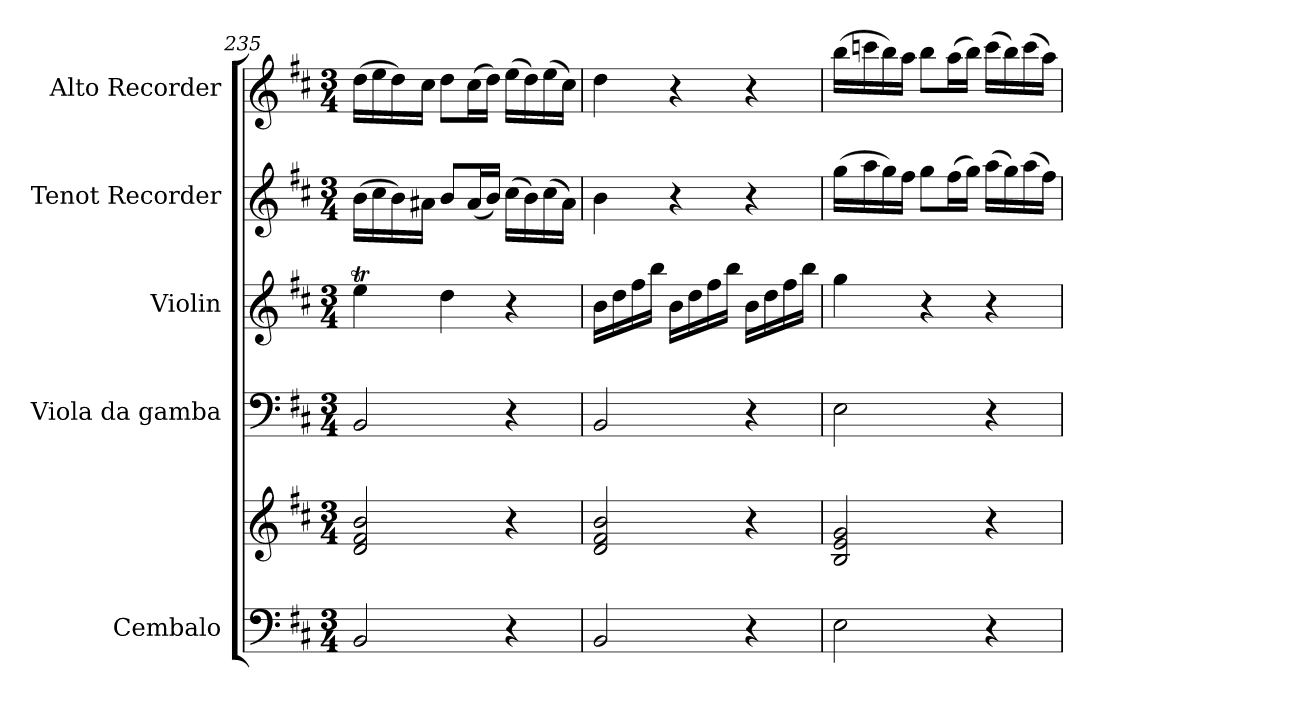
**kern	**kern	**kern	**kern	**kern	**kern
*part5	*part5	*part4	*part3	*part2	*part1
*staff6	*staff5	*staff4	*staff3	*staff2	*staff1
*I"Cembalo	*	*I"Viola da gamba	*I"Violin	*I"Tenot Recorder	*I"Alto Recorder
*	*	*I'Vla. d. g.	*I'Vln.	*I'T. Rec.	*I'A. Rec
*clefF4	*clefG2	*clefF4	*clefG2	*clefG2	*clefG2
*k[f#c#]	*k[f#c#]	*k[f#c#]	*k[f#c#]	*k[f#c#]	*k[f#c#]
*M3/4	*M3/4	*M3/4	*M3/4	*M3/4	*M3/4
=235	=235	=235	=235	=235	=235
2BB/	2d/ 2f#/ 2b/	2BB/	4eeT\	(16b\LL	(16dd\LL
.	.	.	.	16cc#\	16ee\
.	.	.	.	16b\)	16dd\)
.	.	.	.	16a#X\JJ	16cc#\JJ
.	.	.	4dd\	8b/L	8dd\L
.	.	.	.	(16a#/L	(16cc#\L
.	.	.	.	16b/JJ)	16dd\JJ)
4r	4r	4r	4r	(16cc#\LL	(16ee\LL
.	.	.	.	16b\)	16dd\)
.	.	.	.	(16cc#\	(16ee\
.	.	.	.	16a#\JJ)	16cc#\JJ)
=236	=236	=236	=236	=236	=236
2BB/	2d/ 2f#/ 2b/	2BB/	16b\LL	4b\	4dd\
.	.	.	16dd\	.	.
.	.	.	16ff#\	.	.
.	.	.	16bb\JJ	.	.
.	.	.	16b\LL	4r	4r
.	.	.	16dd\	.	.
.	.	.	16ff#\	.	.
.	.	.	16bb\JJ	.	.
4r	4r	4r	16b\LL	4r	4r
.	.	.	16dd\	.	.
.	.	.	16ff#\	.	.
.	.	.	16bb\JJ	.	.
=237	=237	=237	=237	=237	=237
2E\	2B/ 2e/ 2g/	2E\	4gg\	(16gg\LL	(16bb\LL
.	.	.	.	16aa\	16cccn\
.	.	.	.	16gg\)	16bb\)
.	.	.	.	16ff#\JJ	16aa\JJ
.	.	.	4r	8gg\L	8bb\L
.	.	.	.	(16ff#\L	(16aa\L
.	.	.	.	16gg\JJ)	16bb\JJ)
4r	4r	4r	4r	(16aa\LL	(16ccc\LL
.	.	.	.	16gg\)	16bb\)
.	.	.	.	(16aa\	(16ccc\
.	.	.	.	16ff#\JJ)	16aa\JJ)
=	=	=	=	=	=
*-	*-	*-	*-	*-	*-
